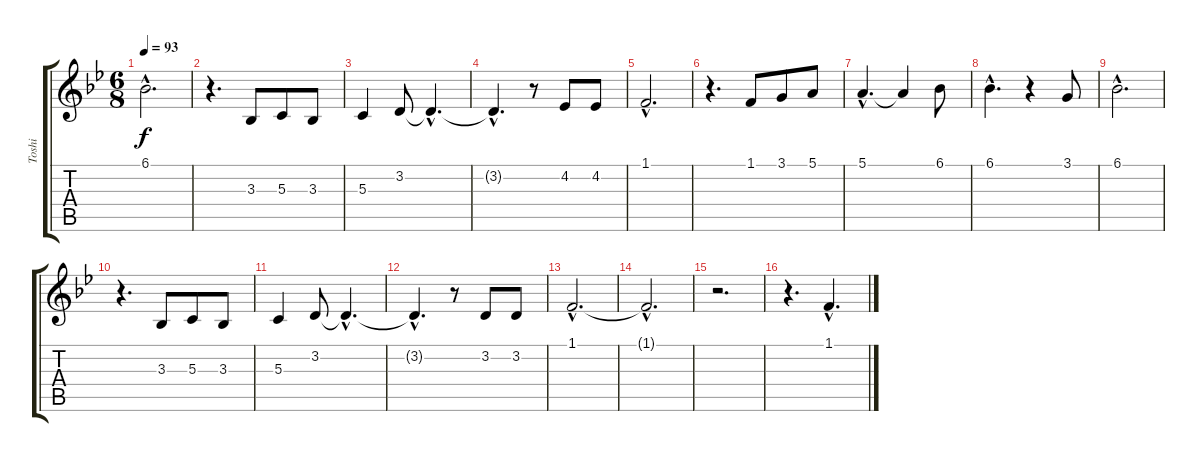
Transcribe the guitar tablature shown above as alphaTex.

\track ("Toshi" "Toshi") {instrument accordion}
\staff {score tabs}
\tuning (E4 B3 G3 D3 A2 E2) {hide}
\ts (6 8)
\tempo 93
\clef g2
\ks bb
6.1{hac}.2{d dy f} |
r.4{d} 3.3.8 5.3.8 3.3.8 |
5.3.4 3.2.8 3.2{hac t}.4{d} |
3.2{hac t}.4{d} r.8 4.2.8 4.2.8 |
1.1{hac}.2{d} |
r.4{d} 1.1.8 3.1.8 5.1.8 |
5.1{hac}.4{d} 5.1{t}.4 6.1.8 |
6.1{hac}.4{d} r.4 3.1.8 |
6.1{hac}.2{d} |
r.4{d} 3.3.8 5.3.8 3.3.8 |
5.3.4 3.2.8 3.2{hac t}.4{d} |
3.2{hac t}.4{d} r.8 3.2.8 3.2.8 |
1.1{hac}.2{d} |
1.1{hac t}.2{d} |
r.2{d} |
r.4{d} 1.1{hac}.4{d}
